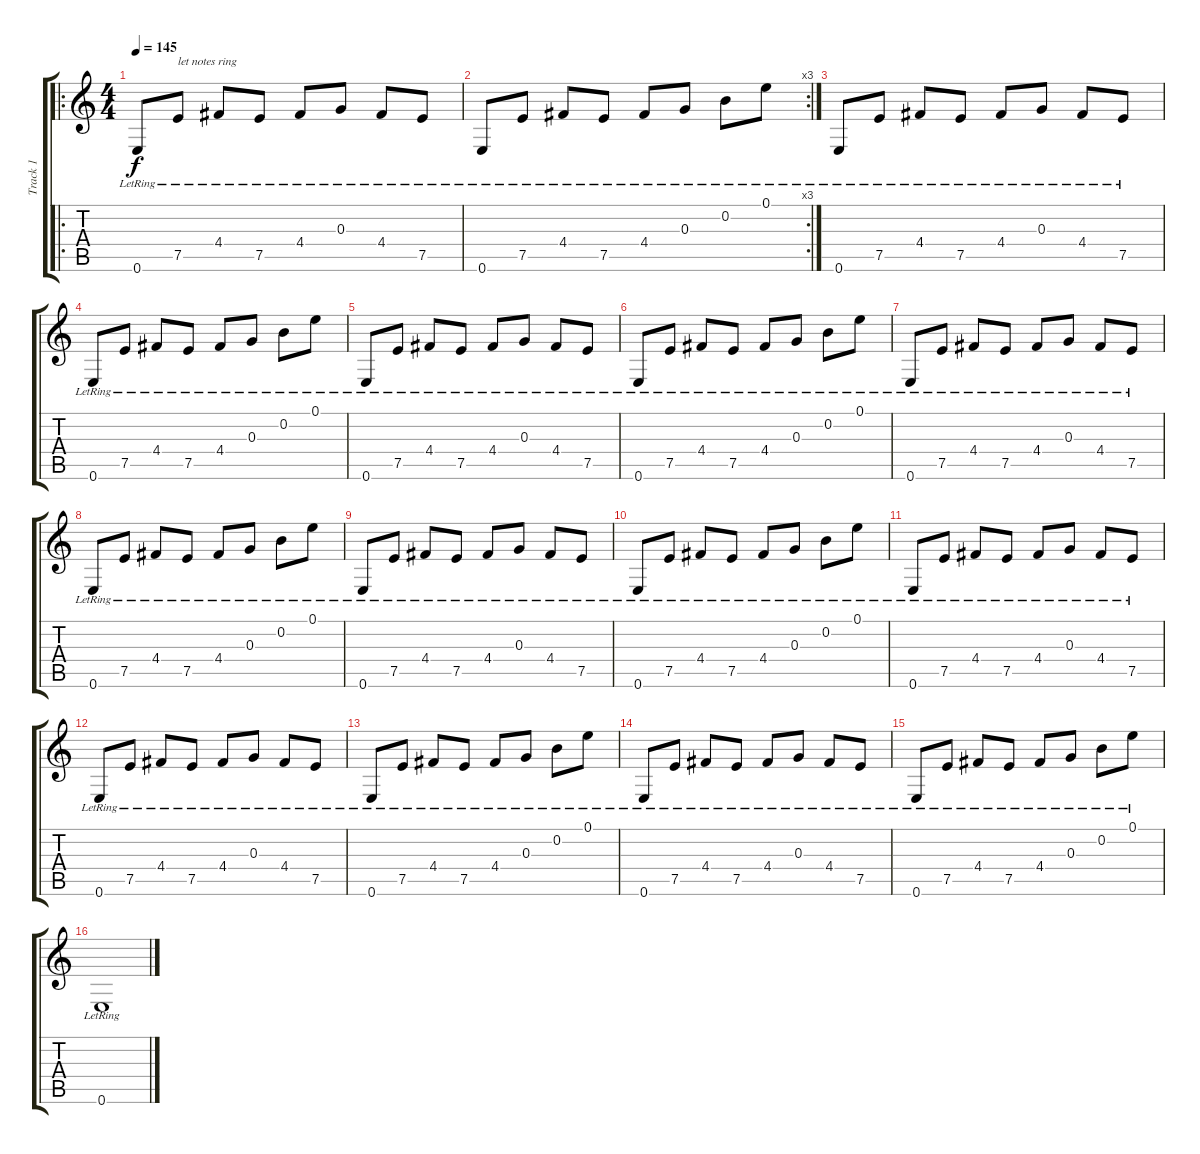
\track ("Track 1" "Track 1") {instrument distortionguitar}
\staff {score tabs}
\tuning (E4 B3 G3 D3 A2 E2) {hide}
\ro
\ts (4 4)
\tempo 145
\tempo 95
\tempo 145
\clef g2
\ks c
0.6{lr}.8{dy f instrument acousticguitarsteel} 7.5{lr}.8{txt "let notes ring"} 4.4{lr}.8 7.5{lr}.8 4.4{lr}.8 0.3{lr}.8 4.4{lr}.8 7.5{lr}.8 |
\rc 3
0.6{lr}.8 7.5{lr}.8 4.4{lr}.8 7.5{lr}.8 4.4{lr}.8 0.3{lr}.8 0.2{lr}.8 0.1{lr}.8 |
0.6{lr}.8 7.5{lr}.8 4.4{lr}.8 7.5{lr}.8 4.4{lr}.8 0.3{lr}.8 4.4{lr}.8 7.5{lr}.8 |
0.6{lr}.8 7.5{lr}.8 4.4{lr}.8 7.5{lr}.8 4.4{lr}.8 0.3{lr}.8 0.2{lr}.8 0.1{lr}.8 |
0.6{lr}.8 7.5{lr}.8 4.4{lr}.8 7.5{lr}.8 4.4{lr}.8 0.3{lr}.8 4.4{lr}.8 7.5{lr}.8 |
0.6{lr}.8 7.5{lr}.8 4.4{lr}.8 7.5{lr}.8 4.4{lr}.8 0.3{lr}.8 0.2{lr}.8 0.1{lr}.8 |
0.6{lr}.8 7.5{lr}.8 4.4{lr}.8 7.5{lr}.8 4.4{lr}.8 0.3{lr}.8 4.4{lr}.8 7.5{lr}.8 |
0.6{lr}.8 7.5{lr}.8 4.4{lr}.8 7.5{lr}.8 4.4{lr}.8 0.3{lr}.8 0.2{lr}.8 0.1{lr}.8 |
0.6{lr}.8 7.5{lr}.8 4.4{lr}.8 7.5{lr}.8 4.4{lr}.8 0.3{lr}.8 4.4{lr}.8 7.5{lr}.8 |
0.6{lr}.8 7.5{lr}.8 4.4{lr}.8 7.5{lr}.8 4.4{lr}.8 0.3{lr}.8 0.2{lr}.8 0.1{lr}.8 |
0.6{lr}.8 7.5{lr}.8 4.4{lr}.8 7.5{lr}.8 4.4{lr}.8 0.3{lr}.8 4.4{lr}.8 7.5{lr}.8 |
0.6{lr}.8 7.5{lr}.8 4.4{lr}.8 7.5{lr}.8 4.4{lr}.8 0.3{lr}.8 4.4{lr}.8 7.5{lr}.8 |
0.6{lr}.8 7.5{lr}.8 4.4{lr}.8 7.5{lr}.8 4.4{lr}.8 0.3{lr}.8 0.2{lr}.8 0.1{lr}.8 |
0.6{lr}.8 7.5{lr}.8 4.4{lr}.8 7.5{lr}.8 4.4{lr}.8 0.3{lr}.8 4.4{lr}.8 7.5{lr}.8 |
0.6{lr}.8 7.5{lr}.8 4.4{lr}.8 7.5{lr}.8 4.4{lr}.8 0.3{lr}.8 0.2{lr}.8 0.1{lr}.8 |
0.6{lr}.1
